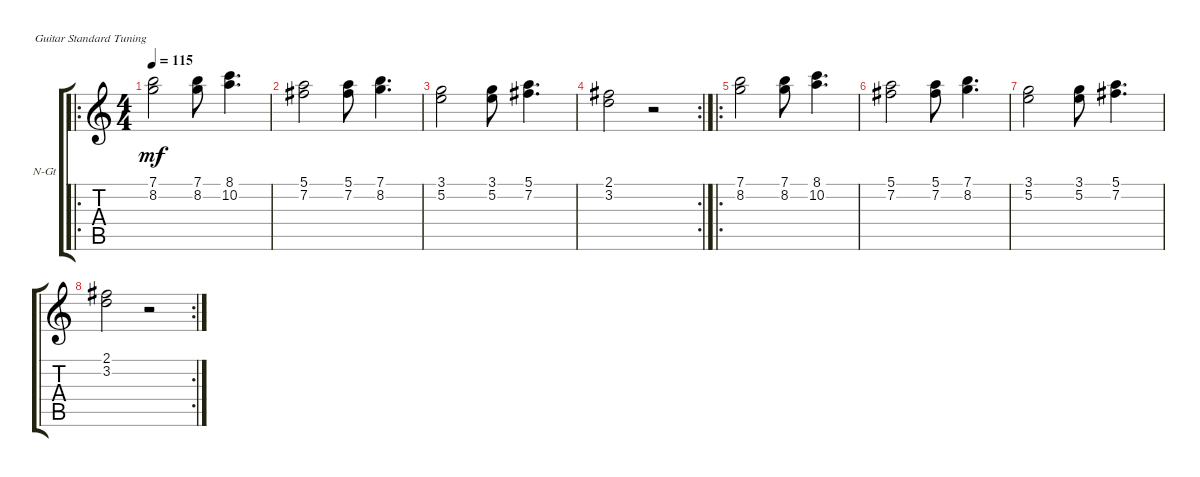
\defaultSystemsLayout 4
\bracketExtendMode groupsimilarinstruments
\firstSystemTrackNameOrientation horizontal
\otherSystemsTrackNameOrientation horizontal
\track ("Nylon Guitar" "N-Gt") {instrument acousticguitarnylon}
\staff {score tabs}
\tuning (E4 B3 G3 D3 A2 E2)
\ro
\ts (4 4)
\tempo 115
\clef g2
\ks c
(7.1 8.2).2{dy mf instrument acousticguitarnylon} (8.2 7.1).8 (8.1 10.2).4{d} |
(7.2 5.1).2 (7.2 5.1).8 (7.1 8.2).4{d} |
(5.2 3.1).2 (3.1 5.2).8 (7.2 5.1).4{d} |
\rc 2
(3.2 2.1).2 r.2 |
\ro
(7.1 8.2).2 (8.2 7.1).8 (8.1 10.2).4{d} |
(7.2 5.1).2 (7.2 5.1).8 (7.1 8.2).4{d} |
(5.2 3.1).2 (3.1 5.2).8 (7.2 5.1).4{d} |
\rc 2
(3.2 2.1).2 r.2
